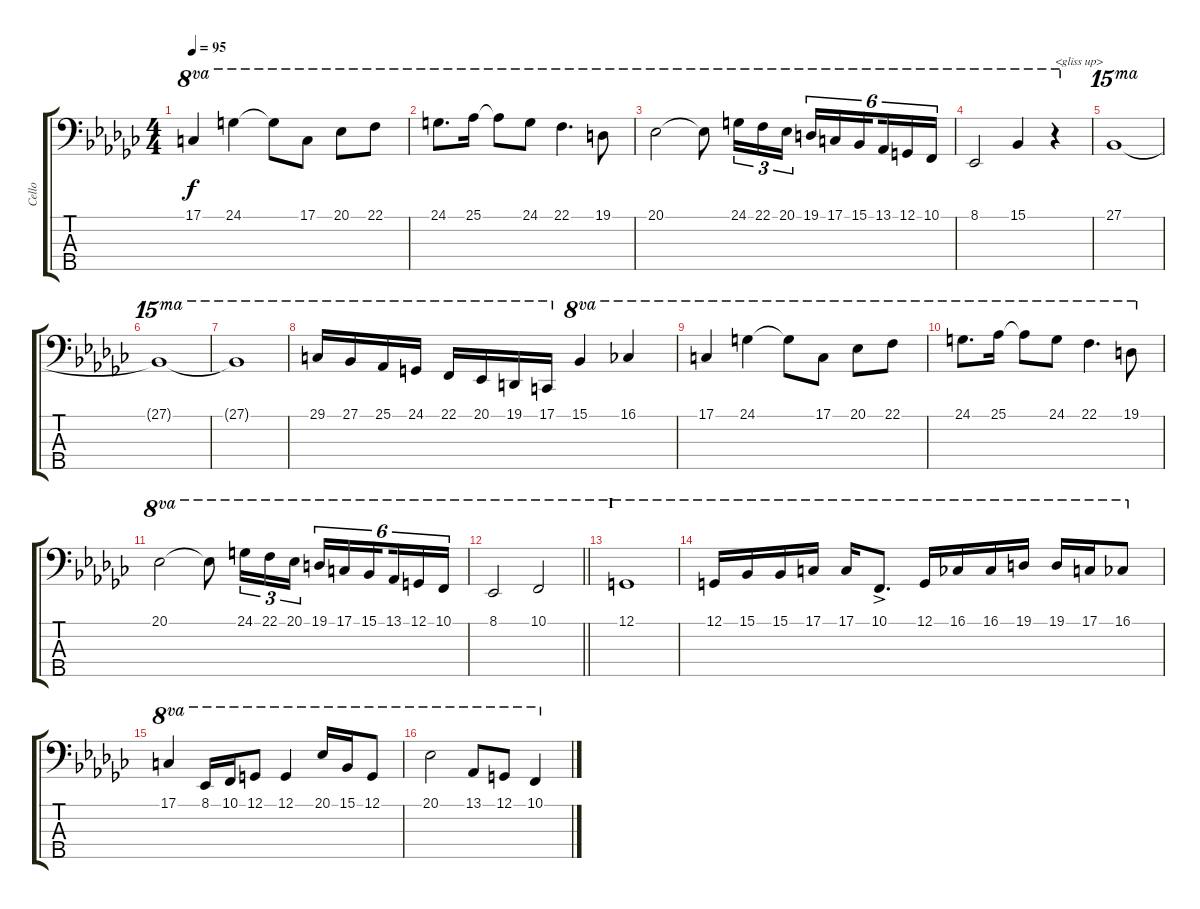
\track ("Cello" "Cello") {instrument stringensemble1}
\staff {score tabs}
\tuning (G2 D2 A1 E1 B0) {hide}
\ts (4 4)
\tempo 95
\clef f4
\ks gb
17.1.4{ot 8va dy f} 24.1.4{ot 8va} 24.1{t}.8{ot 8va} 17.1.8{ot 8va} 20.1.8{ot 8va} 22.1.8{ot 8va} |
24.1.8{d ot 8va} 25.1.16{ot 8va} 25.1{t}.8{ot 8va} 24.1.8{ot 8va} 22.1.4{d ot 8va} 19.1.8{ot 8va} |
20.1.2{ot 8va} 20.1{t}.8{ot 8va} 24.1.16{tu (3 2) ot 8va} 22.1.16{tu (3 2) ot 8va} 20.1.16{tu (3 2) ot 8va} 19.1.16{tu (6 4) ot 8va} 17.1.16{tu (6 4) ot 8va} 15.1.16{tu (6 4) ot 8va beam splitsecondary} 13.1.16{tu (6 4) ot 8va} 12.1.16{tu (6 4) ot 8va} 10.1.16{tu (6 4) ot 8va} |
8.1.2{ot 8va} 15.1.4{ot 8va} r.4{ot 8va txt "<gliss up>"} |
27.1.1{ot 15ma} |
27.1{t}.1{ot 15ma} |
27.1{t}.1{ot 15ma} |
29.1.16{ot 15ma} 27.1.16{ot 15ma} 25.1.16{ot 15ma} 24.1.16{ot 15ma} 22.1.16{ot 15ma} 20.1.16{ot 15ma} 19.1.16{ot 15ma} 17.1.16{ot 15ma} 15.1.4{ot 8va} 16.1.4{ot 8va} |
17.1.4{ot 8va} 24.1.4{ot 8va} 24.1{t}.8{ot 8va} 17.1.8{ot 8va} 20.1.8{ot 8va} 22.1.8{ot 8va} |
24.1.8{d ot 8va} 25.1.16{ot 8va} 25.1{t}.8{ot 8va} 24.1.8{ot 8va} 22.1.4{d ot 8va} 19.1.8{ot 8va} |
20.1.2{ot 8va} 20.1{t}.8{ot 8va} 24.1.16{tu (3 2) ot 8va} 22.1.16{tu (3 2) ot 8va} 20.1.16{tu (3 2) ot 8va} 19.1.16{tu (6 4) ot 8va} 17.1.16{tu (6 4) ot 8va} 15.1.16{tu (6 4) ot 8va beam splitsecondary} 13.1.16{tu (6 4) ot 8va} 12.1.16{tu (6 4) ot 8va} 10.1.16{tu (6 4) ot 8va} |
\barLineRight lightlight
8.1.2{ot 8va} 10.1.2{ot 8va} |
\section ("" "I")
12.1.1{ot 8va} |
12.1.16{ot 8va} 15.1.16{ot 8va} 15.1.16{ot 8va} 17.1.16{ot 8va} 17.1.16{ot 8va} 10.1{ac}.8{d ot 8va} 12.1.16{ot 8va} 16.1.16{ot 8va} 16.1.16{ot 8va} 19.1.16{ot 8va} 19.1.16{ot 8va} 17.1.16{ot 8va} 16.1.8{ot 8va} |
17.1.4{ot 8va} 8.1.16{ot 8va} 10.1.16{ot 8va} 12.1.8{ot 8va} 12.1.4{ot 8va} 20.1.16{ot 8va} 15.1.16{ot 8va} 12.1.8{ot 8va} |
20.1.2{ot 8va} 13.1.8{ot 8va} 12.1.8{ot 8va} 10.1.4{ot 8va}
